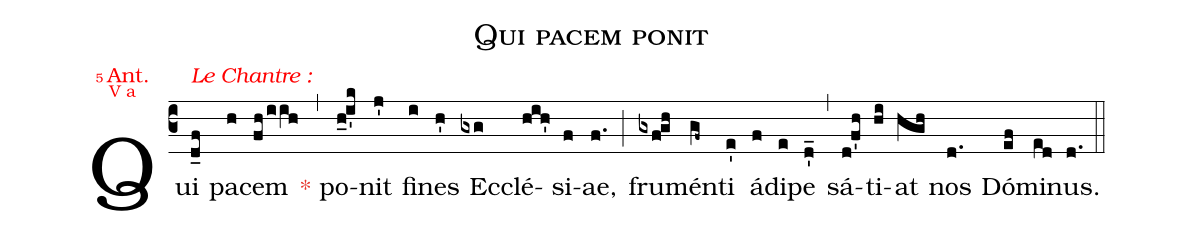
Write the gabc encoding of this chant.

name:Qui pacem ponit;
office-part:Antiphona;
annotation: {\color{red}\tiny 5 \footnotesize Ant.};
annotation: {\color{red}\scriptsize V a};
%%
(c3) Qui<alt>{\footnotesize\textcolor{red}{Le Chantre :}}</alt>(d_f) pa(h)cem(fh/iih) (,) <c>*</c> po(h_0i'k)nit(j') fi(i)nes(h') Ec(gxg)clé(hih')si(f)ae,(f.) (;) fru(gxfgh)mén(gf~)ti(e') á(f)di(e)pe(d'_) (,) sá(d!f'h)ti(hi)at(hgh) nos(d.) Dó(ef)mi(ed)nus.(d.) (::)
